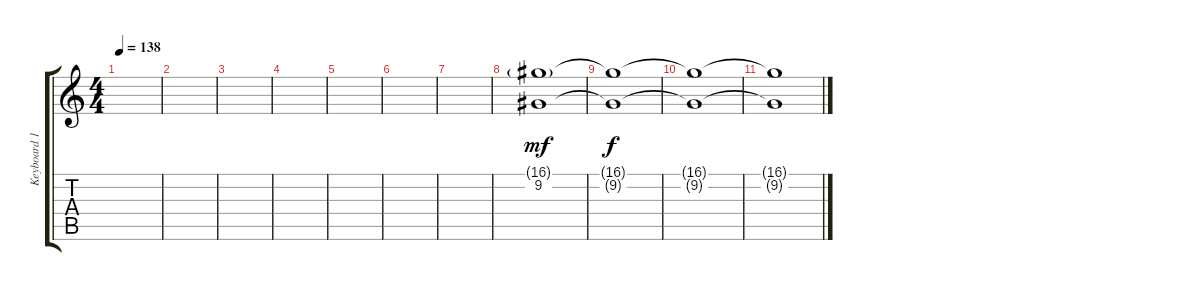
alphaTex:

\track ("Keyboard 1" "Keyboard 1") {instrument stringensemble1}
\staff {score tabs}
\tuning (E4 B3 G3 D3 A2 E2) {hide}
\ts (4 4)
\tempo 138
\clef g2
\ks c
|
|
|
|
|
|
|
(16.1{g} 9.2).1{dy mf} |
(16.1{t} 9.2{t}).1{dy f} |
(16.1{t} 9.2{t}).1 |
(16.1{t} 9.2{t}).1
